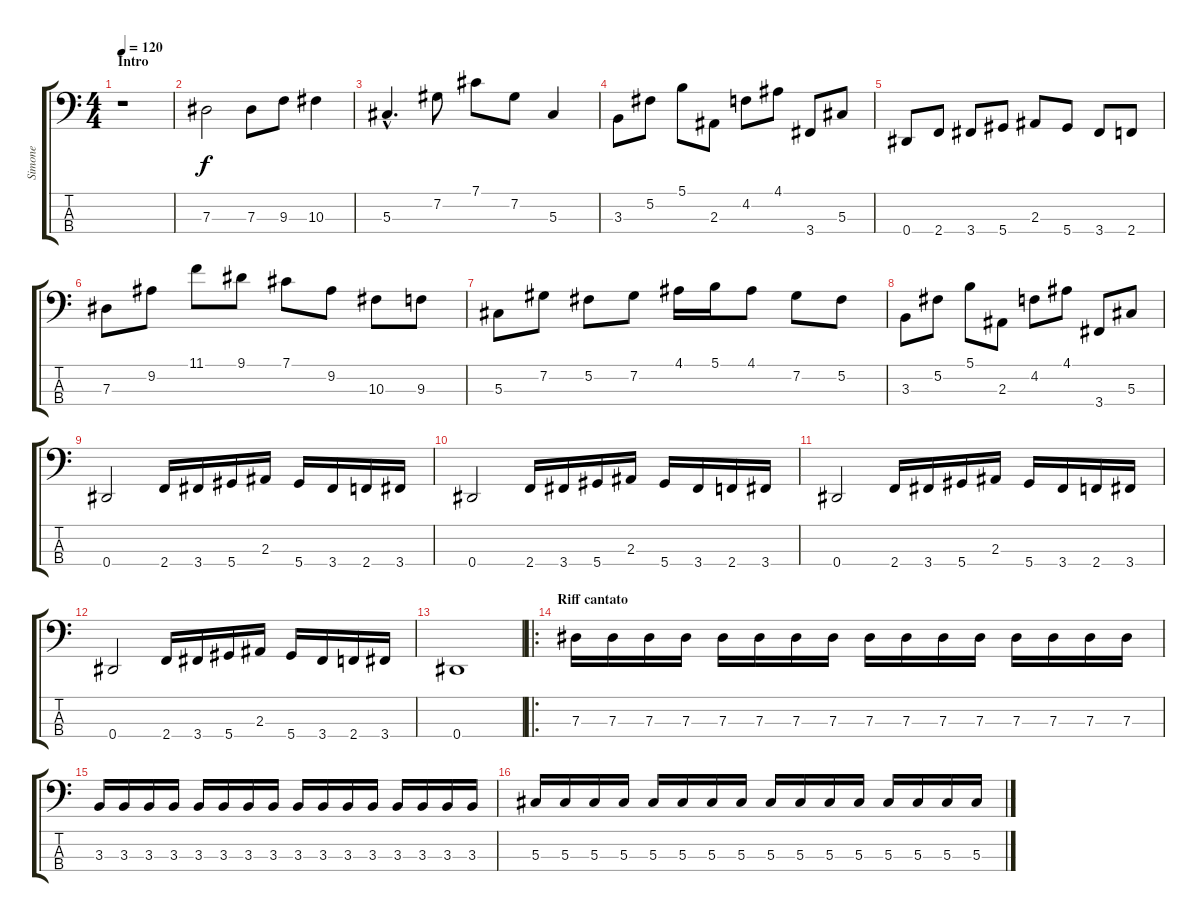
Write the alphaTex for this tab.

\track ("Simone" "Simone") {instrument electricbassfinger}
\staff {score tabs}
\tuning (Gb2 Db2 Ab1 Eb1) {hide}
\ts (4 4)
\section ("" "Intro")
\tempo 120
\clef f4
\ks c
r.1{dy f instrument electricbassfinger} |
7.3.2 7.3.8 9.3.8 10.3.4 |
5.3{hac}.4{d} 7.2.8 7.1.8 7.2.8 5.3.4 |
3.3.8 5.2.8 5.1.8 2.3.8 4.2.8 4.1.8 3.4.8 5.3.8 |
0.4.8 2.4.8 3.4.8 5.4.8 2.3.8 5.4.8 3.4.8 2.4.8 |
7.3.8 9.2.8 11.1.8 9.1.8 7.1.8 9.2.8 10.3.8 9.3.8 |
5.3.8 7.2.8 5.2.8 7.2.8 4.1.16 5.1.16 4.1.8 7.2.8 5.2.8 |
3.3.8 5.2.8 5.1.8 2.3.8 4.2.8 4.1.8 3.4.8 5.3.8 |
0.4.2 2.4.16 3.4.16 5.4.16 2.3.16 5.4.16 3.4.16 2.4.16 3.4.16 |
0.4.2 2.4.16 3.4.16 5.4.16 2.3.16 5.4.16 3.4.16 2.4.16 3.4.16 |
0.4.2 2.4.16 3.4.16 5.4.16 2.3.16 5.4.16 3.4.16 2.4.16 3.4.16 |
0.4.2 2.4.16 3.4.16 5.4.16 2.3.16 5.4.16 3.4.16 2.4.16 3.4.16 |
0.4.1 |
\ro
\section ("" "Riff cantato")
7.3.16 7.3.16 7.3.16 7.3.16 7.3.16 7.3.16 7.3.16 7.3.16 7.3.16 7.3.16 7.3.16 7.3.16 7.3.16 7.3.16 7.3.16 7.3.16 |
3.3.16 3.3.16 3.3.16 3.3.16 3.3.16 3.3.16 3.3.16 3.3.16 3.3.16 3.3.16 3.3.16 3.3.16 3.3.16 3.3.16 3.3.16 3.3.16 |
5.3.16 5.3.16 5.3.16 5.3.16 5.3.16 5.3.16 5.3.16 5.3.16 5.3.16 5.3.16 5.3.16 5.3.16 5.3.16 5.3.16 5.3.16 5.3.16
